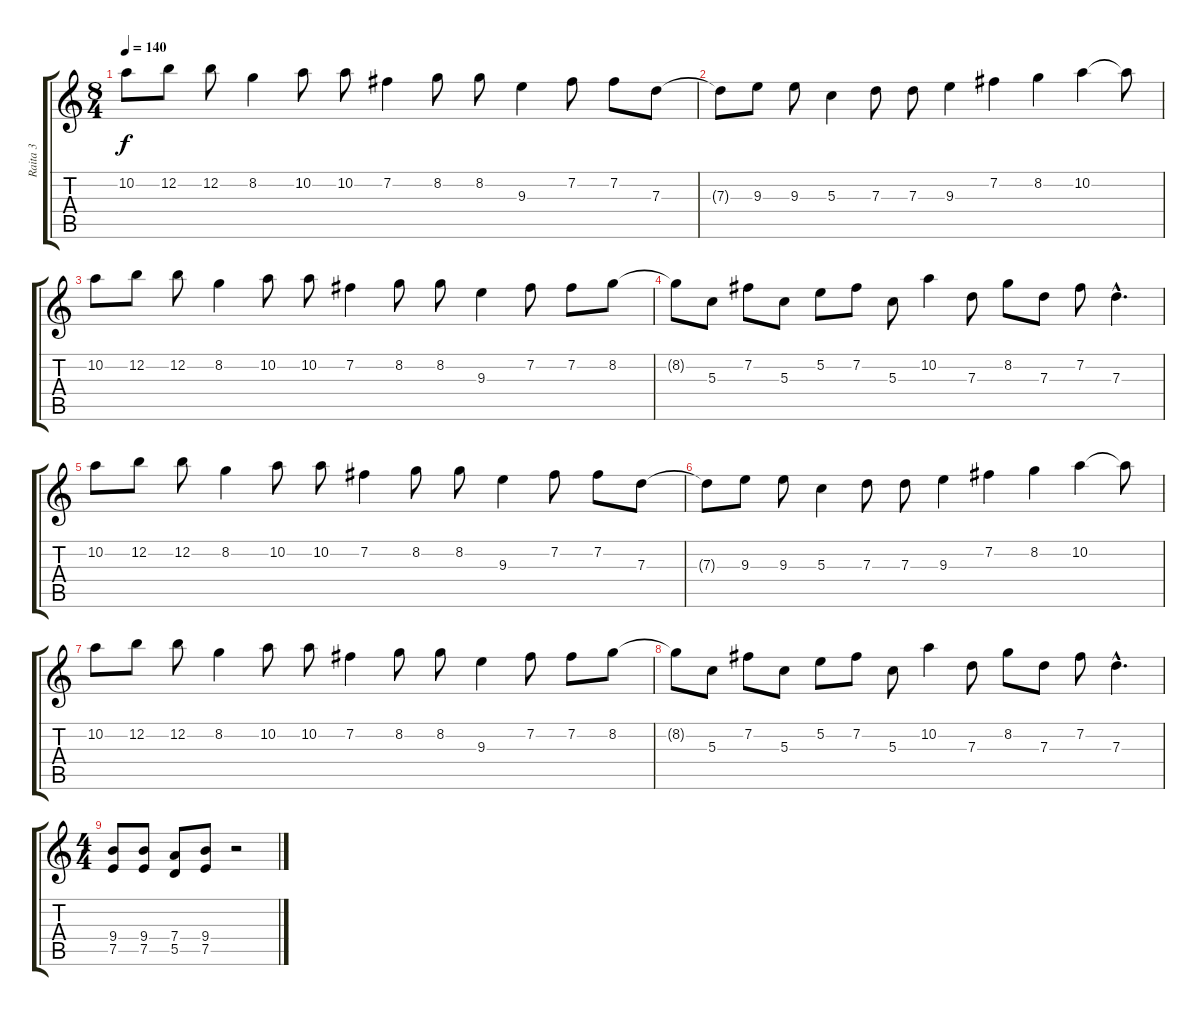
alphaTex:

\track ("Raita 3" "Raita 3") {instrument overdrivenguitar}
\staff {score tabs}
\tuning (E4 B3 G3 D3 A2 E2) {hide}
\ts (8 4)
\tempo 140
\clef g2
\ks c
10.2.8{dy f} 12.2.8 12.2.8 8.2.4 10.2.8 10.2.8 7.2.4 8.2.8 8.2.8 9.3.4 7.2.8 7.2.8 7.3.8 |
7.3{t}.8 9.3.8 9.3.8 5.3.4 7.3.8 7.3.8 9.3.4 7.2.4 8.2.4 10.2.4 10.2{t}.8 |
10.2.8 12.2.8 12.2.8 8.2.4 10.2.8 10.2.8 7.2.4 8.2.8 8.2.8 9.3.4 7.2.8 7.2.8 8.2.8 |
8.2{t}.8 5.3.8 7.2.8 5.3.8 5.2.8 7.2.8 5.3.8 10.2.4 7.3.8 8.2.8 7.3.8 7.2.8 7.3{hac}.4{d} |
10.2.8 12.2.8 12.2.8 8.2.4 10.2.8 10.2.8 7.2.4 8.2.8 8.2.8 9.3.4 7.2.8 7.2.8 7.3.8 |
7.3{t}.8 9.3.8 9.3.8 5.3.4 7.3.8 7.3.8 9.3.4 7.2.4 8.2.4 10.2.4 10.2{t}.8 |
10.2.8 12.2.8 12.2.8 8.2.4 10.2.8 10.2.8 7.2.4 8.2.8 8.2.8 9.3.4 7.2.8 7.2.8 8.2.8 |
8.2{t}.8 5.3.8 7.2.8 5.3.8 5.2.8 7.2.8 5.3.8 10.2.4 7.3.8 8.2.8 7.3.8 7.2.8 7.3{hac}.4{d} |
\ts (4 4)
(9.4 7.5).8 (9.4 7.5).8 (7.4 5.5).8 (9.4 7.5).8 r.2
